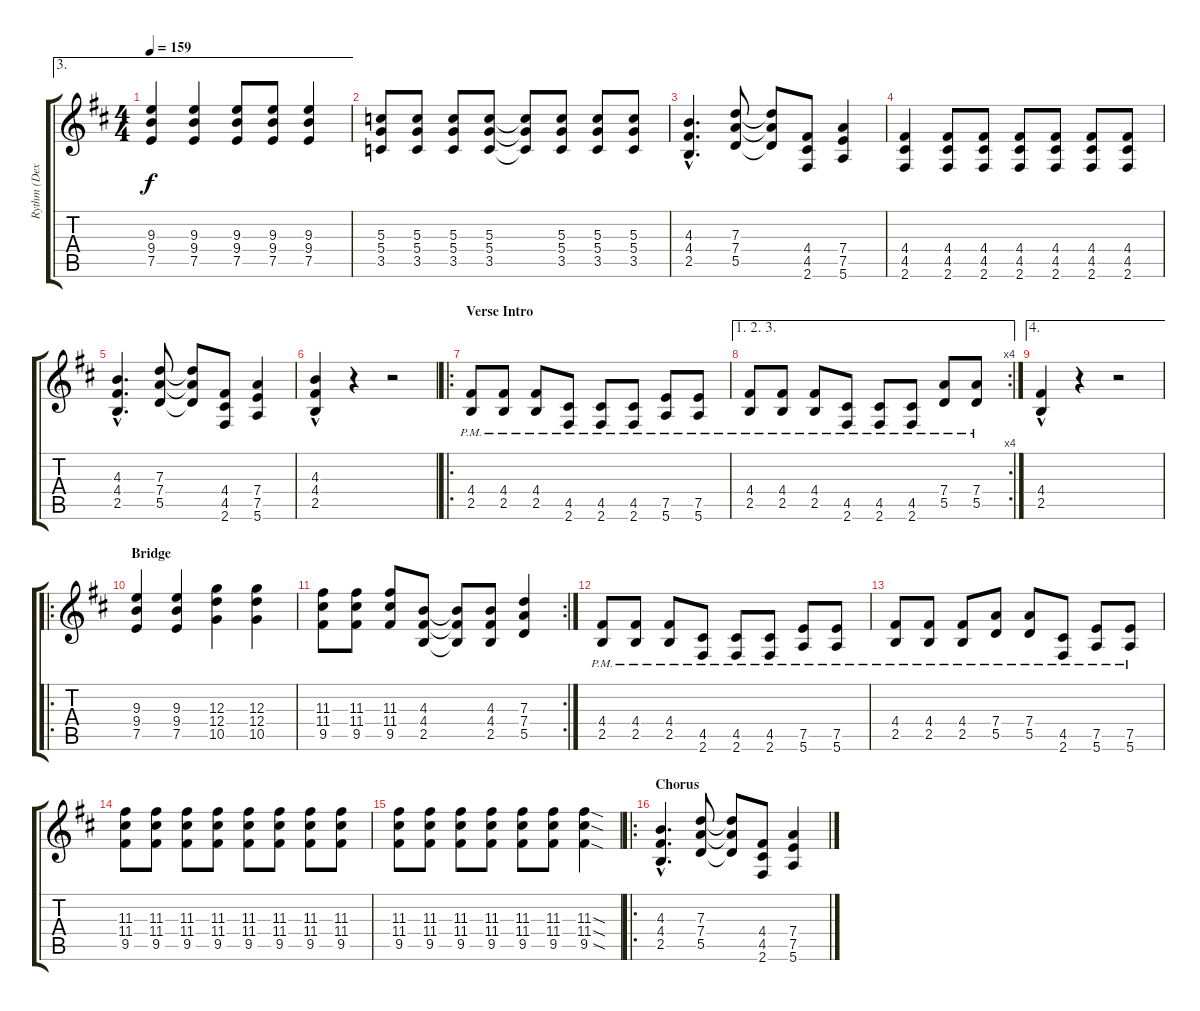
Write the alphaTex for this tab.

\track ("Rythm (Dexter Holland)" "Rythm (Dex") {instrument overdrivenguitar}
\staff {score tabs}
\tuning (E4 B3 G3 D3 A2 E2) {hide}
\ae 3
\ts (4 4)
\tempo 159
\clef g2
\ks d
(9.3 9.4 7.5).4{dy f} (9.3 9.4 7.5).4 (9.3 9.4 7.5).8 (9.3 9.4 7.5).8 (9.3 9.4 7.5).4 |
(5.3 5.4 3.5).8 (5.3 5.4 3.5).8 (5.3 5.4 3.5).8 (5.3 5.4 3.5).8 (5.3{t} 5.4{t} 3.5{t}).8 (5.3 5.4 3.5).8 (5.3 5.4 3.5).8 (5.3 5.4 3.5).8 |
(4.3{hac} 4.4{hac} 2.5{hac}).4{d} (7.3 7.4 5.5).8 (7.3{t} 7.4{t} 5.5{t}).8 (4.4 4.5 2.6).8 (7.4 7.5 5.6).4 |
(4.4 4.5 2.6).4 (4.4 4.5 2.6).8 (4.4 4.5 2.6).8 (4.4 4.5 2.6).8 (4.4 4.5 2.6).8 (4.4 4.5 2.6).8 (4.4 4.5 2.6).8 |
(4.3{hac} 4.4{hac} 2.5{hac}).4{d} (7.3 7.4 5.5).8 (7.3{t} 7.4{t} 5.5{t}).8 (4.4 4.5 2.6).8 (7.4 7.5 5.6).4 |
(4.3 4.4 2.5{hac}).4 r.4 r.2 |
\ro
\section ("" "Verse Intro")
(4.4{pm} 2.5{pm}).8 (4.4{pm} 2.5{pm}).8 (4.4{pm} 2.5{pm}).8 (4.5{pm} 2.6{pm}).8 (4.5{pm} 2.6{pm}).8 (4.5{pm} 2.6{pm}).8 (7.5{pm} 5.6{pm}).8 (7.5{pm} 5.6{pm}).8 |
\ae (1 2 3)
\rc 4
(4.4{pm} 2.5{pm}).8 (4.4{pm} 2.5{pm}).8 (4.4{pm} 2.5{pm}).8 (4.5{pm} 2.6{pm}).8 (4.5{pm} 2.6{pm}).8 (4.5{pm} 2.6{pm}).8 (7.4{pm} 5.5{pm}).8 (7.4{pm} 5.5{pm}).8 |
\ae 4
(4.4{hac} 2.5).4 r.4 r.2 |
\ro
\section ("" "Bridge")
(9.3 9.4 7.5).4 (9.3 9.4 7.5).4 (12.3 12.4 10.5).4 (12.3 12.4 10.5).4 |
\rc 2
(11.3 11.4 9.5).8 (11.3 11.4 9.5).8 (11.3 11.4 9.5).8 (4.3 4.4 2.5).8 (4.3{t} 4.4{t} 2.5{t}).8 (4.3 4.4 2.5).8 (7.3 7.4 5.5).4 |
(4.4{pm} 2.5{pm}).8 (4.4{pm} 2.5{pm}).8 (4.4{pm} 2.5{pm}).8 (4.5{pm} 2.6{pm}).8 (4.5{pm} 2.6{pm}).8 (4.5{pm} 2.6{pm}).8 (7.5{pm} 5.6{pm}).8 (7.5{pm} 5.6{pm}).8 |
(4.4{pm} 2.5{pm}).8 (4.4{pm} 2.5{pm}).8 (4.4{pm} 2.5{pm}).8 (7.4{pm} 5.5{pm}).8 (7.4{pm} 5.5{pm}).8 (4.5{pm} 2.6{pm}).8 (7.5{pm} 5.6{pm}).8 (7.5{pm} 5.6{pm}).8 |
(11.3 11.4 9.5).8 (11.3 11.4 9.5).8 (11.3 11.4 9.5).8 (11.3 11.4 9.5).8 (11.3 11.4 9.5).8 (11.3 11.4 9.5).8 (11.3 11.4 9.5).8 (11.3 11.4 9.5).8 |
(11.3 11.4 9.5).8 (11.3 11.4 9.5).8 (11.3 11.4 9.5).8 (11.3 11.4 9.5).8 (11.3 11.4 9.5).8 (11.3 11.4 9.5).8 (11.3{sod} 11.4{sod} 9.5{sod}).4 |
\ro
\section ("" "Chorus")
(4.3{hac} 4.4{hac} 2.5{hac}).4{d} (7.3 7.4 5.5).8 (7.3{t} 7.4{t} 5.5{t}).8 (4.4 4.5 2.6).8 (7.4 7.5 5.6).4
